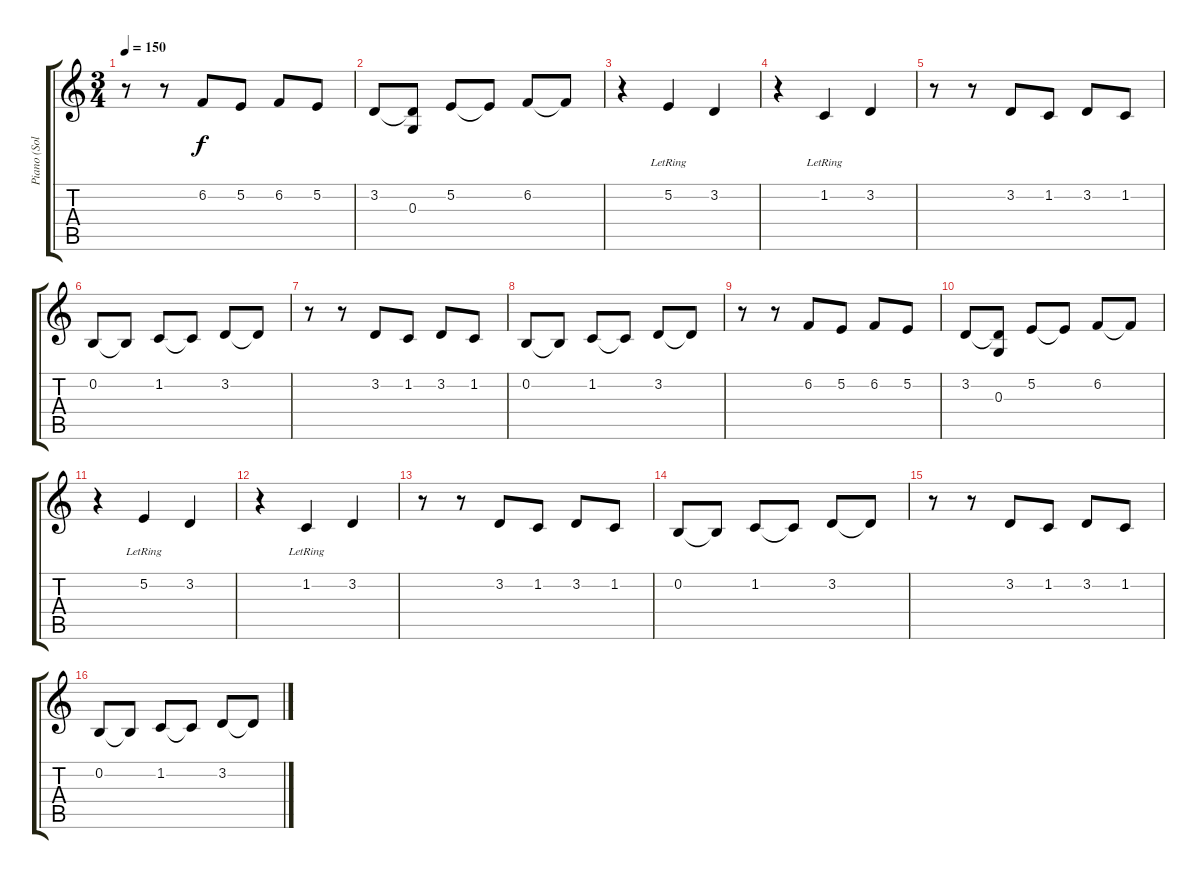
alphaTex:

\track ("Piano (Solo)" "Piano (Sol") {instrument electricgrandpiano}
\staff {score tabs}
\tuning (E4 B3 G3 D3 A2 E2) {hide}
\ts (3 4)
\tempo 150
\clef g2
\ks c
r.8{dy f} r.8 6.2.8 5.2.8 6.2.8 5.2.8 |
3.2.8 (3.2{t} 0.3).8 5.2.8 5.2{t}.8 6.2.8 6.2{t}.8 |
r.4 5.2{lr}.4 3.2.4 |
r.4 1.2{lr}.4 3.2.4 |
r.8 r.8 3.2.8 1.2.8 3.2.8 1.2.8 |
0.2.8 0.2{t}.8 1.2.8 1.2{t}.8 3.2.8 3.2{t}.8 |
r.8 r.8 3.2.8 1.2.8 3.2.8 1.2.8 |
0.2.8 0.2{t}.8 1.2.8 1.2{t}.8 3.2.8 3.2{t}.8 |
r.8 r.8 6.2.8 5.2.8 6.2.8 5.2.8 |
3.2.8 (3.2{t} 0.3).8 5.2.8 5.2{t}.8 6.2.8 6.2{t}.8 |
r.4 5.2{lr}.4 3.2.4 |
r.4 1.2{lr}.4 3.2.4 |
r.8 r.8 3.2.8 1.2.8 3.2.8 1.2.8 |
0.2.8 0.2{t}.8 1.2.8 1.2{t}.8 3.2.8 3.2{t}.8 |
r.8 r.8 3.2.8 1.2.8 3.2.8 1.2.8 |
0.2.8 0.2{t}.8 1.2.8 1.2{t}.8 3.2.8 3.2{t}.8
